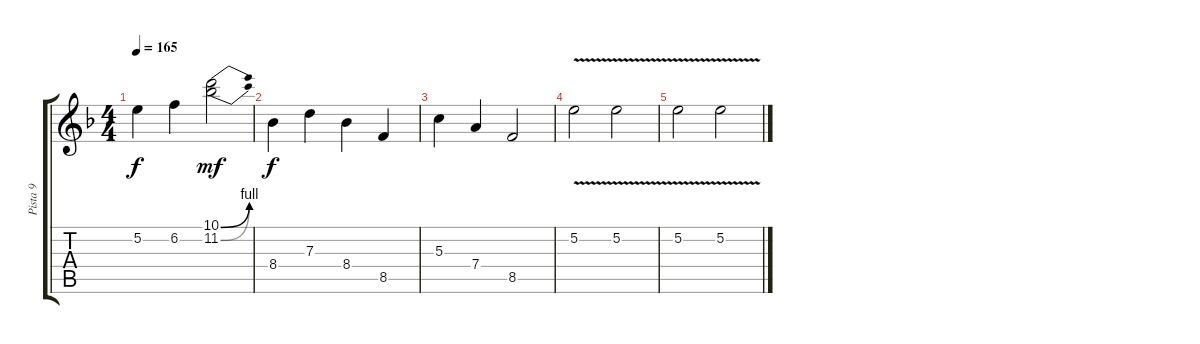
\track ("Pista 9" "Pista 9") {instrument distortionguitar}
\staff {score tabs}
\tuning (E4 B3 G3 D3 A2 E2) {hide}
\ts (4 4)
\tempo 165
\clef g2
\ks f
5.2.4{dy f} 6.2.4 (10.1{be (bend 0 0 60 4)} 11.2{be (bend 0 0 60 4)}).2{dy mf} |
8.4.4{dy f} 7.3.4 8.4.4 8.5.4 |
5.3.4 7.4.4 8.5.2 |
5.2{v}.2 5.2{v}.2 |
5.2{v}.2 5.2{v}.2
